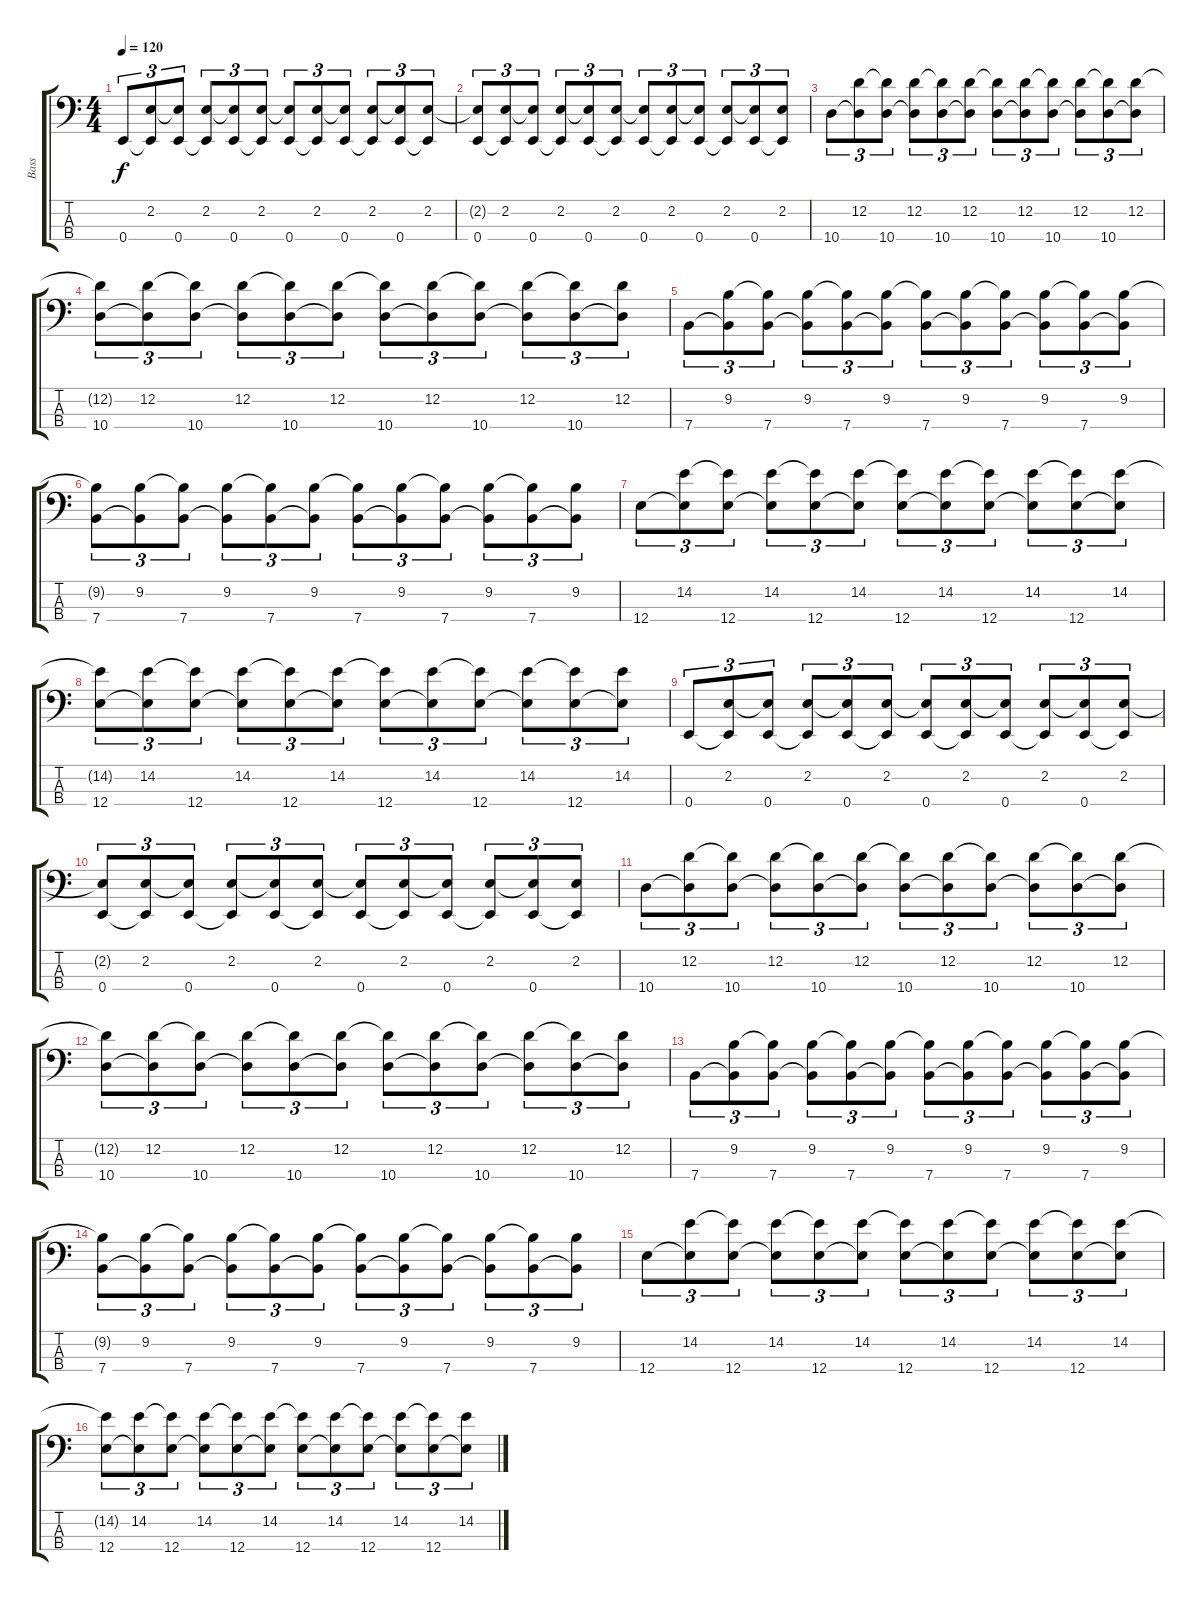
\track ("Bass" "Bass") {instrument electricbassfinger}
\staff {score tabs}
\tuning (G2 D2 A1 E1) {hide}
\ts (4 4)
\tempo 120
\clef f4
\ks c
0.4.8{tu (3 2) dy f} (2.2 0.4{t}).8{tu (3 2)} (2.2{t} 0.4).8{tu (3 2)} (2.2 0.4{t}).8{tu (3 2)} (2.2{t} 0.4).8{tu (3 2)} (2.2 0.4{t}).8{tu (3 2)} (2.2{t} 0.4).8{tu (3 2)} (2.2 0.4{t}).8{tu (3 2)} (2.2{t} 0.4).8{tu (3 2)} (2.2 0.4{t}).8{tu (3 2)} (2.2{t} 0.4).8{tu (3 2)} (2.2 0.4{t}).8{tu (3 2)} |
(2.2{t} 0.4).8{tu (3 2)} (2.2 0.4{t}).8{tu (3 2)} (2.2{t} 0.4).8{tu (3 2)} (2.2 0.4{t}).8{tu (3 2)} (2.2{t} 0.4).8{tu (3 2)} (2.2 0.4{t}).8{tu (3 2)} (2.2{t} 0.4).8{tu (3 2)} (2.2 0.4{t}).8{tu (3 2)} (2.2{t} 0.4).8{tu (3 2)} (2.2 0.4{t}).8{tu (3 2)} (2.2{t} 0.4).8{tu (3 2)} (2.2 0.4{t}).8{tu (3 2)} |
10.4.8{tu (3 2)} (12.2 10.4{t}).8{tu (3 2)} (12.2{t} 10.4).8{tu (3 2)} (12.2 10.4{t}).8{tu (3 2)} (12.2{t} 10.4).8{tu (3 2)} (12.2 10.4{t}).8{tu (3 2)} (12.2{t} 10.4).8{tu (3 2)} (12.2 10.4{t}).8{tu (3 2)} (12.2{t} 10.4).8{tu (3 2)} (12.2 10.4{t}).8{tu (3 2)} (12.2{t} 10.4).8{tu (3 2)} (12.2 10.4{t}).8{tu (3 2)} |
(12.2{t} 10.4).8{tu (3 2)} (12.2 10.4{t}).8{tu (3 2)} (12.2{t} 10.4).8{tu (3 2)} (12.2 10.4{t}).8{tu (3 2)} (12.2{t} 10.4).8{tu (3 2)} (12.2 10.4{t}).8{tu (3 2)} (12.2{t} 10.4).8{tu (3 2)} (12.2 10.4{t}).8{tu (3 2)} (12.2{t} 10.4).8{tu (3 2)} (12.2 10.4{t}).8{tu (3 2)} (12.2{t} 10.4).8{tu (3 2)} (12.2 10.4{t}).8{tu (3 2)} |
7.4.8{tu (3 2)} (9.2 7.4{t}).8{tu (3 2)} (9.2{t} 7.4).8{tu (3 2)} (9.2 7.4{t}).8{tu (3 2)} (9.2{t} 7.4).8{tu (3 2)} (9.2 7.4{t}).8{tu (3 2)} (9.2{t} 7.4).8{tu (3 2)} (9.2 7.4{t}).8{tu (3 2)} (9.2{t} 7.4).8{tu (3 2)} (9.2 7.4{t}).8{tu (3 2)} (9.2{t} 7.4).8{tu (3 2)} (9.2 7.4{t}).8{tu (3 2)} |
(9.2{t} 7.4).8{tu (3 2)} (9.2 7.4{t}).8{tu (3 2)} (9.2{t} 7.4).8{tu (3 2)} (9.2 7.4{t}).8{tu (3 2)} (9.2{t} 7.4).8{tu (3 2)} (9.2 7.4{t}).8{tu (3 2)} (9.2{t} 7.4).8{tu (3 2)} (9.2 7.4{t}).8{tu (3 2)} (9.2{t} 7.4).8{tu (3 2)} (9.2 7.4{t}).8{tu (3 2)} (9.2{t} 7.4).8{tu (3 2)} (9.2 7.4{t}).8{tu (3 2)} |
12.4.8{tu (3 2)} (14.2 12.4{t}).8{tu (3 2)} (14.2{t} 12.4).8{tu (3 2)} (14.2 12.4{t}).8{tu (3 2)} (14.2{t} 12.4).8{tu (3 2)} (14.2 12.4{t}).8{tu (3 2)} (14.2{t} 12.4).8{tu (3 2)} (14.2 12.4{t}).8{tu (3 2)} (14.2{t} 12.4).8{tu (3 2)} (14.2 12.4{t}).8{tu (3 2)} (14.2{t} 12.4).8{tu (3 2)} (14.2 12.4{t}).8{tu (3 2)} |
(14.2{t} 12.4).8{tu (3 2)} (14.2 12.4{t}).8{tu (3 2)} (14.2{t} 12.4).8{tu (3 2)} (14.2 12.4{t}).8{tu (3 2)} (14.2{t} 12.4).8{tu (3 2)} (14.2 12.4{t}).8{tu (3 2)} (14.2{t} 12.4).8{tu (3 2)} (14.2 12.4{t}).8{tu (3 2)} (14.2{t} 12.4).8{tu (3 2)} (14.2 12.4{t}).8{tu (3 2)} (14.2{t} 12.4).8{tu (3 2)} (14.2 12.4{t}).8{tu (3 2)} |
0.4.8{tu (3 2)} (2.2 0.4{t}).8{tu (3 2)} (2.2{t} 0.4).8{tu (3 2)} (2.2 0.4{t}).8{tu (3 2)} (2.2{t} 0.4).8{tu (3 2)} (2.2 0.4{t}).8{tu (3 2)} (2.2{t} 0.4).8{tu (3 2)} (2.2 0.4{t}).8{tu (3 2)} (2.2{t} 0.4).8{tu (3 2)} (2.2 0.4{t}).8{tu (3 2)} (2.2{t} 0.4).8{tu (3 2)} (2.2 0.4{t}).8{tu (3 2)} |
(2.2{t} 0.4).8{tu (3 2)} (2.2 0.4{t}).8{tu (3 2)} (2.2{t} 0.4).8{tu (3 2)} (2.2 0.4{t}).8{tu (3 2)} (2.2{t} 0.4).8{tu (3 2)} (2.2 0.4{t}).8{tu (3 2)} (2.2{t} 0.4).8{tu (3 2)} (2.2 0.4{t}).8{tu (3 2)} (2.2{t} 0.4).8{tu (3 2)} (2.2 0.4{t}).8{tu (3 2)} (2.2{t} 0.4).8{tu (3 2)} (2.2 0.4{t}).8{tu (3 2)} |
10.4.8{tu (3 2)} (12.2 10.4{t}).8{tu (3 2)} (12.2{t} 10.4).8{tu (3 2)} (12.2 10.4{t}).8{tu (3 2)} (12.2{t} 10.4).8{tu (3 2)} (12.2 10.4{t}).8{tu (3 2)} (12.2{t} 10.4).8{tu (3 2)} (12.2 10.4{t}).8{tu (3 2)} (12.2{t} 10.4).8{tu (3 2)} (12.2 10.4{t}).8{tu (3 2)} (12.2{t} 10.4).8{tu (3 2)} (12.2 10.4{t}).8{tu (3 2)} |
(12.2{t} 10.4).8{tu (3 2)} (12.2 10.4{t}).8{tu (3 2)} (12.2{t} 10.4).8{tu (3 2)} (12.2 10.4{t}).8{tu (3 2)} (12.2{t} 10.4).8{tu (3 2)} (12.2 10.4{t}).8{tu (3 2)} (12.2{t} 10.4).8{tu (3 2)} (12.2 10.4{t}).8{tu (3 2)} (12.2{t} 10.4).8{tu (3 2)} (12.2 10.4{t}).8{tu (3 2)} (12.2{t} 10.4).8{tu (3 2)} (12.2 10.4{t}).8{tu (3 2)} |
7.4.8{tu (3 2)} (9.2 7.4{t}).8{tu (3 2)} (9.2{t} 7.4).8{tu (3 2)} (9.2 7.4{t}).8{tu (3 2)} (9.2{t} 7.4).8{tu (3 2)} (9.2 7.4{t}).8{tu (3 2)} (9.2{t} 7.4).8{tu (3 2)} (9.2 7.4{t}).8{tu (3 2)} (9.2{t} 7.4).8{tu (3 2)} (9.2 7.4{t}).8{tu (3 2)} (9.2{t} 7.4).8{tu (3 2)} (9.2 7.4{t}).8{tu (3 2)} |
(9.2{t} 7.4).8{tu (3 2)} (9.2 7.4{t}).8{tu (3 2)} (9.2{t} 7.4).8{tu (3 2)} (9.2 7.4{t}).8{tu (3 2)} (9.2{t} 7.4).8{tu (3 2)} (9.2 7.4{t}).8{tu (3 2)} (9.2{t} 7.4).8{tu (3 2)} (9.2 7.4{t}).8{tu (3 2)} (9.2{t} 7.4).8{tu (3 2)} (9.2 7.4{t}).8{tu (3 2)} (9.2{t} 7.4).8{tu (3 2)} (9.2 7.4{t}).8{tu (3 2)} |
12.4.8{tu (3 2)} (14.2 12.4{t}).8{tu (3 2)} (14.2{t} 12.4).8{tu (3 2)} (14.2 12.4{t}).8{tu (3 2)} (14.2{t} 12.4).8{tu (3 2)} (14.2 12.4{t}).8{tu (3 2)} (14.2{t} 12.4).8{tu (3 2)} (14.2 12.4{t}).8{tu (3 2)} (14.2{t} 12.4).8{tu (3 2)} (14.2 12.4{t}).8{tu (3 2)} (14.2{t} 12.4).8{tu (3 2)} (14.2 12.4{t}).8{tu (3 2)} |
(14.2{t} 12.4).8{tu (3 2)} (14.2 12.4{t}).8{tu (3 2)} (14.2{t} 12.4).8{tu (3 2)} (14.2 12.4{t}).8{tu (3 2)} (14.2{t} 12.4).8{tu (3 2)} (14.2 12.4{t}).8{tu (3 2)} (14.2{t} 12.4).8{tu (3 2)} (14.2 12.4{t}).8{tu (3 2)} (14.2{t} 12.4).8{tu (3 2)} (14.2 12.4{t}).8{tu (3 2)} (14.2{t} 12.4).8{tu (3 2)} (14.2 12.4{t}).8{tu (3 2)}
